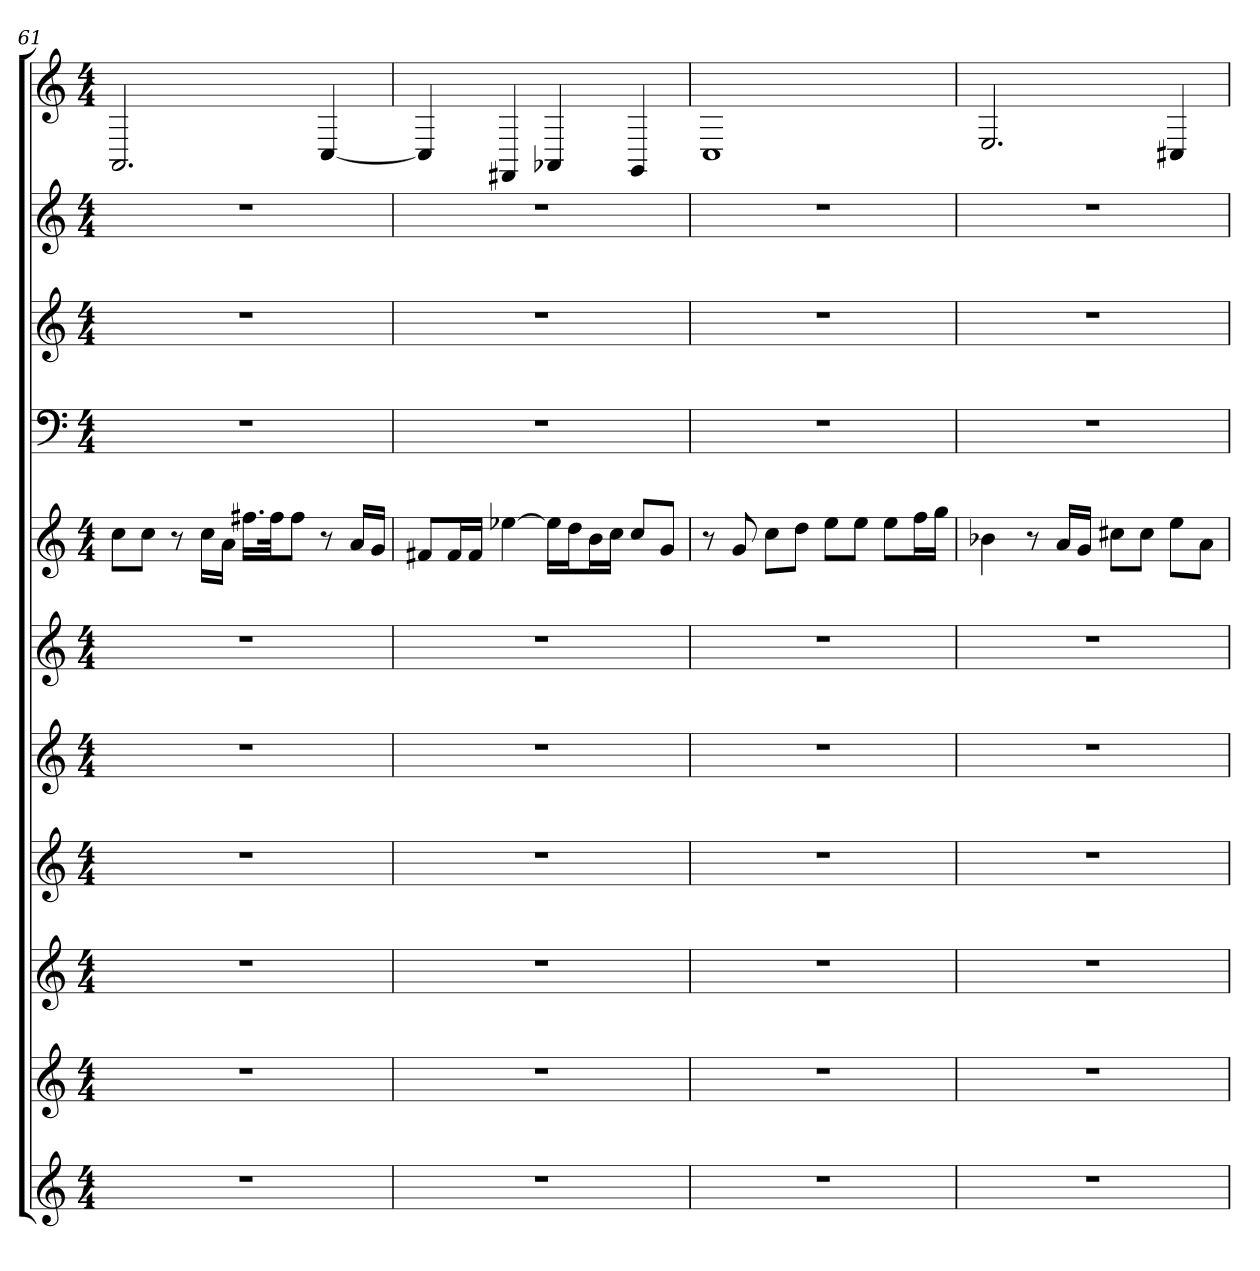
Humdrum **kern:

**kern	**kern	**kern	**kern	**kern	**kern	**kern	**kern	**kern	**kern	**kern
*part11	*part10	*part9	*part8	*part7	*part6	*part5	*part4	*part3	*part2	*part1
*staff11	*staff10	*staff9	*staff8	*staff7	*staff6	*staff5	*staff4	*staff3	*staff2	*staff1
*clefG2	*clefG2	*clefG2	*clefG2	*clefG2	*clefG2	*clefG2	*clefF4	*clefG2	*clefG2	*clefG2
*k[]	*k[]	*k[]	*k[]	*k[]	*k[]	*k[]	*k[]	*k[]	*k[]	*k[]
*a:	*a:	*a:	*a:	*a:	*a:	*a:	*a:	*a:	*a:	*a:
*M4/4	*M4/4	*M4/4	*M4/4	*M4/4	*M4/4	*M4/4	*M4/4	*M4/4	*M4/4	*M4/4
=61	=61	=61	=61	=61	=61	=61	=61	=61	=61	=61
1r	1r	1r	1r	1r	1r	8cc\L	1r	1r	1r	2.AA
.	.	.	.	.	.	8cc\J	.	.	.	.
.	.	.	.	.	.	8r	.	.	.	.
.	.	.	.	.	.	16cc\LL	.	.	.	.
.	.	.	.	.	.	16a\JJ	.	.	.	.
.	.	.	.	.	.	16.ff#X\LL	.	.	.	.
.	.	.	.	.	.	32ff#\Jk	.	.	.	.
.	.	.	.	.	.	8ff#\J	.	.	.	.
.	.	.	.	.	.	8r	.	.	.	[4C
.	.	.	.	.	.	16a/LL	.	.	.	.
.	.	.	.	.	.	16g/JJ	.	.	.	.
=62	=62	=62	=62	=62	=62	=62	=62	=62	=62	=62
1r	1r	1r	1r	1r	1r	8f#X/L	1r	1r	1r	4C]
.	.	.	.	.	.	16f#/L	.	.	.	.
.	.	.	.	.	.	16f#/JJ	.	.	.	.
.	.	.	.	.	.	[4ee-X	.	.	.	4FF#X
.	.	.	.	.	.	16ee-\LL]	.	.	.	4AA-X
.	.	.	.	.	.	16dd\J	.	.	.	.
.	.	.	.	.	.	16b\L	.	.	.	.
.	.	.	.	.	.	16cc\JJ	.	.	.	.
.	.	.	.	.	.	8cc/L	.	.	.	4GG
.	.	.	.	.	.	8g/J	.	.	.	.
=63	=63	=63	=63	=63	=63	=63	=63	=63	=63	=63
1r	1r	1r	1r	1r	1r	8r	1r	1r	1r	1C
.	.	.	.	.	.	8g	.	.	.	.
.	.	.	.	.	.	8cc\L	.	.	.	.
.	.	.	.	.	.	8dd\J	.	.	.	.
.	.	.	.	.	.	8ee\L	.	.	.	.
.	.	.	.	.	.	8ee\J	.	.	.	.
.	.	.	.	.	.	8ee\L	.	.	.	.
.	.	.	.	.	.	16ff\L	.	.	.	.
.	.	.	.	.	.	16gg\JJ	.	.	.	.
=64	=64	=64	=64	=64	=64	=64	=64	=64	=64	=64
1r	1r	1r	1r	1r	1r	4b-X	1r	1r	1r	2.E
.	.	.	.	.	.	8r	.	.	.	.
.	.	.	.	.	.	16a/LL	.	.	.	.
.	.	.	.	.	.	16g/JJ	.	.	.	.
.	.	.	.	.	.	8cc#X\L	.	.	.	.
.	.	.	.	.	.	8cc#\J	.	.	.	.
.	.	.	.	.	.	8ee\L	.	.	.	4C#X
.	.	.	.	.	.	8a\J	.	.	.	.
=	=	=	=	=	=	=	=	=	=	=
*-	*-	*-	*-	*-	*-	*-	*-	*-	*-	*-
